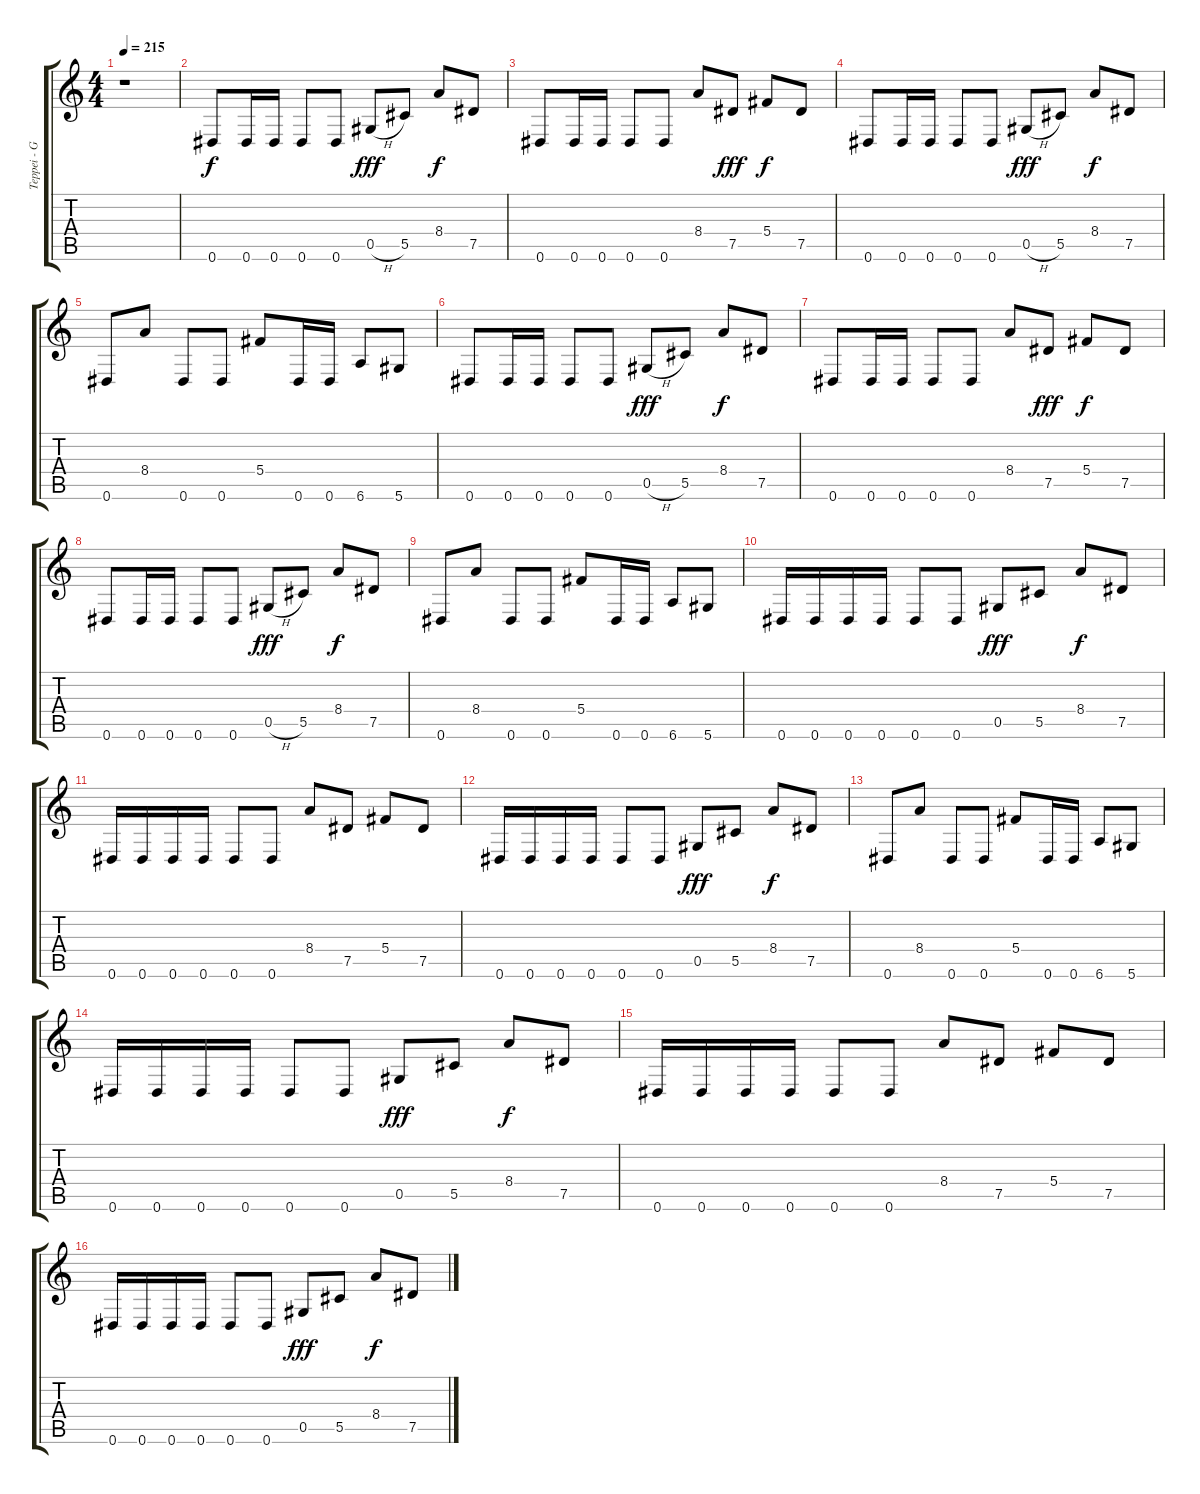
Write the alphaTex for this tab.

\track ("Teppei - Guitar" "Teppei - G") {instrument distortionguitar}
\staff {score tabs}
\tuning (Eb4 Bb3 Gb3 Db3 Ab2 Eb2) {hide}
\ts (4 4)
\tempo 215
\clef g2
\ks c
r.1{dy f instrument distortionguitar} |
0.6.8 0.6.16 0.6.16 0.6.8 0.6.8 0.5{h}.8{dy fff} 5.5.8 8.4.8{dy f} 7.5.8 |
0.6.8 0.6.16 0.6.16 0.6.8 0.6.8 8.4.8 7.5.8{dy fff} 5.4.8{dy f} 7.5.8 |
0.6.8 0.6.16 0.6.16 0.6.8 0.6.8 0.5{h}.8{dy fff} 5.5.8 8.4.8{dy f} 7.5.8 |
0.6.8 8.4.8 0.6.8 0.6.8 5.4.8 0.6.16 0.6.16 6.6.8 5.6.8 |
0.6.8 0.6.16 0.6.16 0.6.8 0.6.8 0.5{h}.8{dy fff} 5.5.8 8.4.8{dy f} 7.5.8 |
0.6.8 0.6.16 0.6.16 0.6.8 0.6.8 8.4.8 7.5.8{dy fff} 5.4.8{dy f} 7.5.8 |
0.6.8 0.6.16 0.6.16 0.6.8 0.6.8 0.5{h}.8{dy fff} 5.5.8 8.4.8{dy f} 7.5.8 |
0.6.8 8.4.8 0.6.8 0.6.8 5.4.8 0.6.16 0.6.16 6.6.8 5.6.8 |
0.6.16 0.6.16 0.6.16 0.6.16 0.6.8 0.6.8 0.5.8{dy fff} 5.5.8 8.4.8{dy f} 7.5.8 |
0.6.16 0.6.16 0.6.16 0.6.16 0.6.8 0.6.8 8.4.8 7.5.8 5.4.8 7.5.8 |
0.6.16 0.6.16 0.6.16 0.6.16 0.6.8 0.6.8 0.5.8{dy fff} 5.5.8 8.4.8{dy f} 7.5.8 |
0.6.8 8.4.8 0.6.8 0.6.8 5.4.8 0.6.16 0.6.16 6.6.8 5.6.8 |
0.6.16 0.6.16 0.6.16 0.6.16 0.6.8 0.6.8 0.5.8{dy fff} 5.5.8 8.4.8{dy f} 7.5.8 |
0.6.16 0.6.16 0.6.16 0.6.16 0.6.8 0.6.8 8.4.8 7.5.8 5.4.8 7.5.8 |
0.6.16 0.6.16 0.6.16 0.6.16 0.6.8 0.6.8 0.5.8{dy fff} 5.5.8 8.4.8{dy f} 7.5.8
